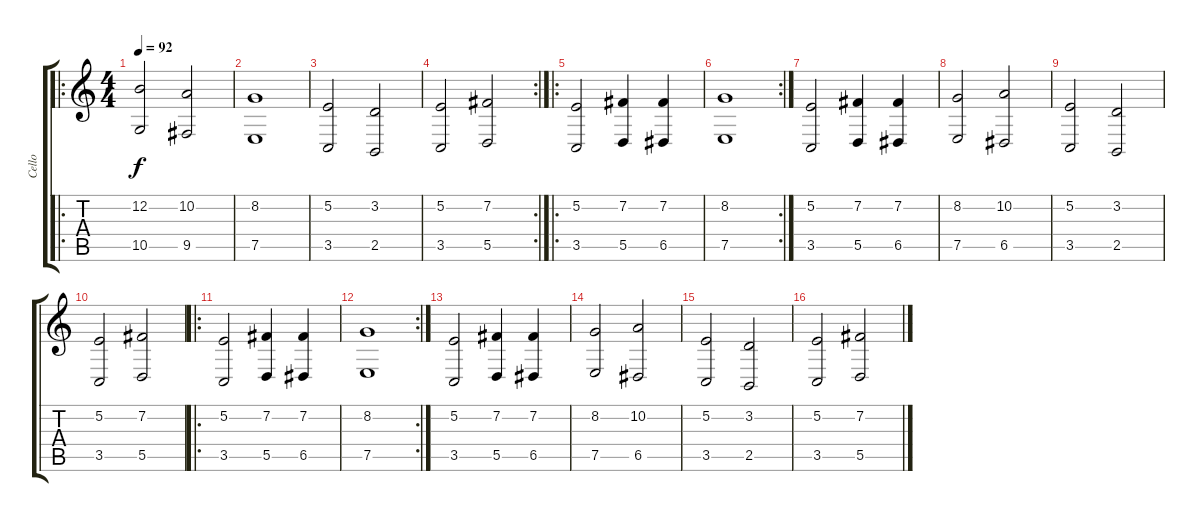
\track ("Cello" "Cello") {instrument cello}
\staff {score tabs}
\tuning (E4 B3 G3 D3 A2 E2) {hide}
\ro
\ts (4 4)
\tempo 92
\clef g2
\ks c
(12.2 10.5).2{dy f} (10.2 9.5).2 |
(8.2 7.5).1 |
(5.2 3.5).2 (3.2 2.5).2 |
\rc 2
(5.2 3.5).2 (7.2 5.5).2 |
\ro
(5.2 3.5).2{balance 16} (7.2 5.5).4 (7.2 6.5).4 |
\rc 2
(8.2 7.5).1 |
(5.2 3.5).2{balance 16} (7.2 5.5).4 (7.2 6.5).4 |
(8.2 7.5).2 (10.2 6.5).2 |
(5.2 3.5).2 (3.2 2.5).2 |
(5.2 3.5).2 (7.2 5.5).2 |
\ro
(5.2 3.5).2{balance 16} (7.2 5.5).4 (7.2 6.5).4 |
\rc 2
(8.2 7.5).1 |
(5.2 3.5).2{balance 16} (7.2 5.5).4 (7.2 6.5).4 |
(8.2 7.5).2 (10.2 6.5).2 |
(5.2 3.5).2 (3.2 2.5).2 |
(5.2 3.5).2 (7.2 5.5).2
